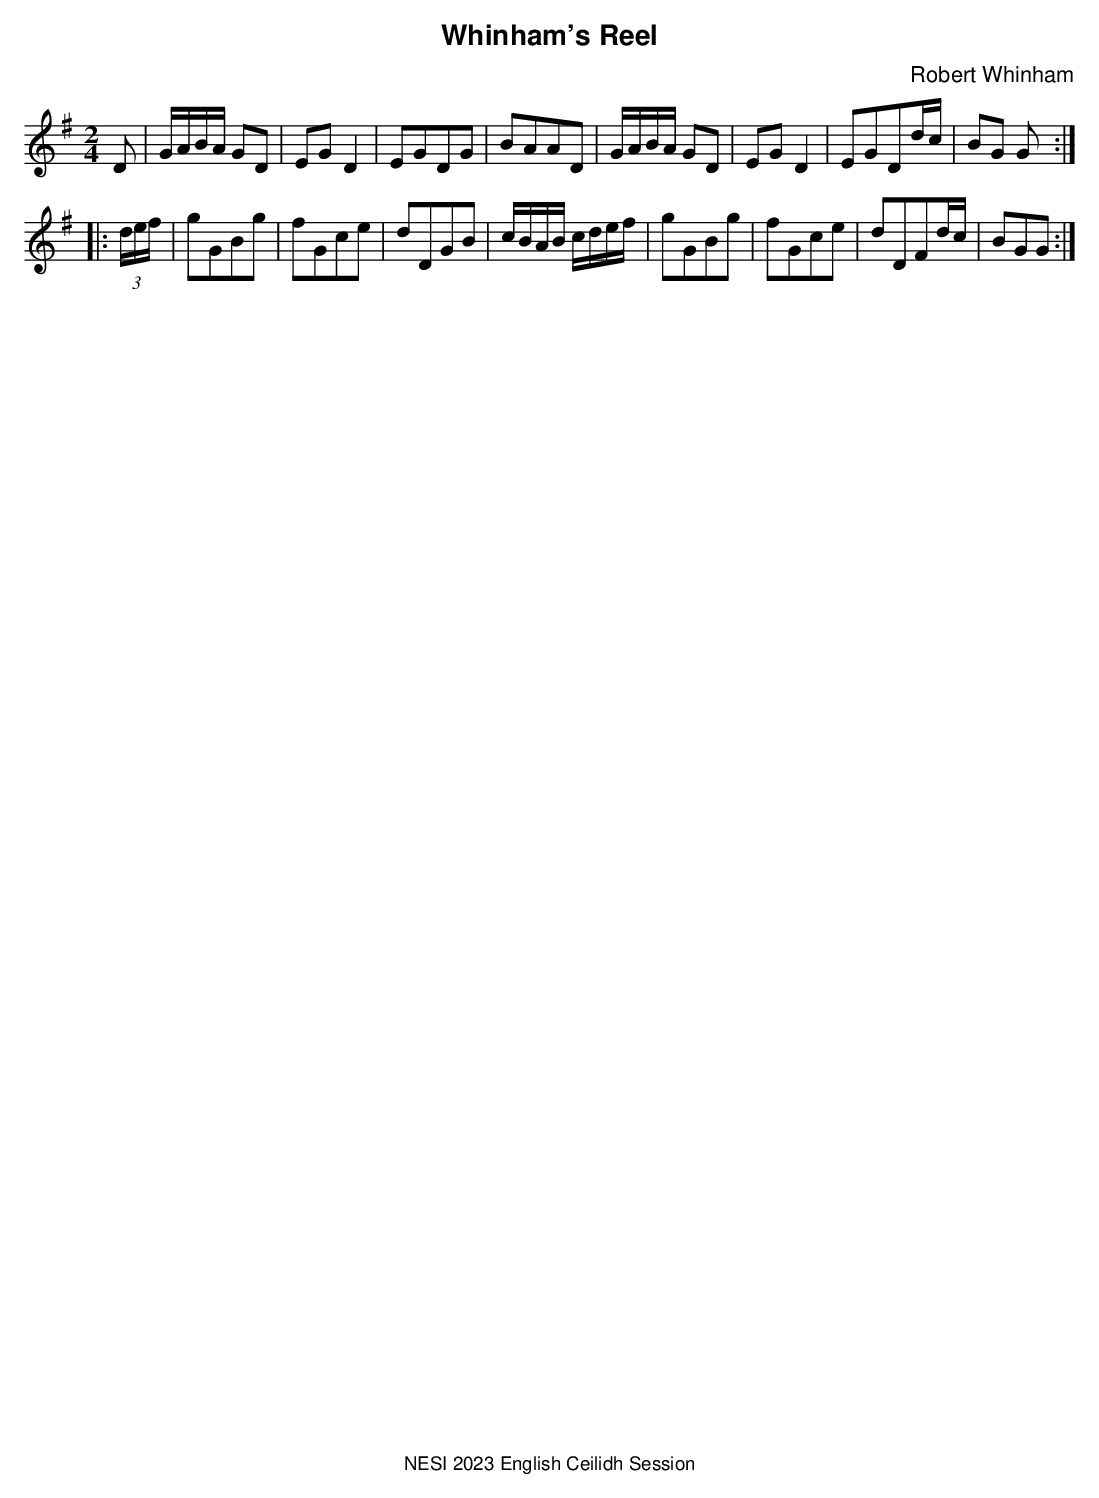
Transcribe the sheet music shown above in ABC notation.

X:1
T:Whinham's Reel
C:Robert Whinham
M:2/4
L:1/16
K:G
D2|GABA G2D2|E2G2 D4|E2G2D2G2|B2A2A2D2|\
GABA G2D2|E2G2 D4|E2G2D2dc|B2G2 G2:|
|: (3def|g2G2B2g2|f2G2c2e2|d2D2G2B2|cBAB cdef|\
g2G2B2g2|f2G2c2e2|d2D2F2dc|B2G2G2:|
